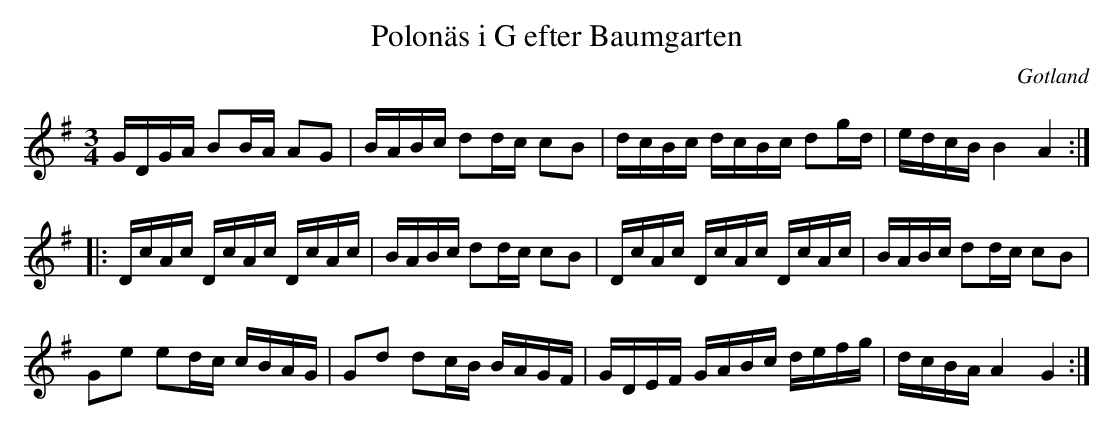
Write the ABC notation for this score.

X:1
T: Polonäs i G efter Baumgarten
O: Gotland
M: 3/4
K: G
L: 1/16
GDGA B2BA A2G2 | BABc d2dc c2B2 | dcBc dcBc d2gd | edcB B4A4 :|
|: DcAc DcAc DcAc | BABc d2dc c2B2 | DcAc DcAc DcAc | BABc d2dc c2B2 |
G2e2 e2dc cBAG | G2d2 d2cB BAGF | GDEF GABc defg | dcBA A4 G4 :|
